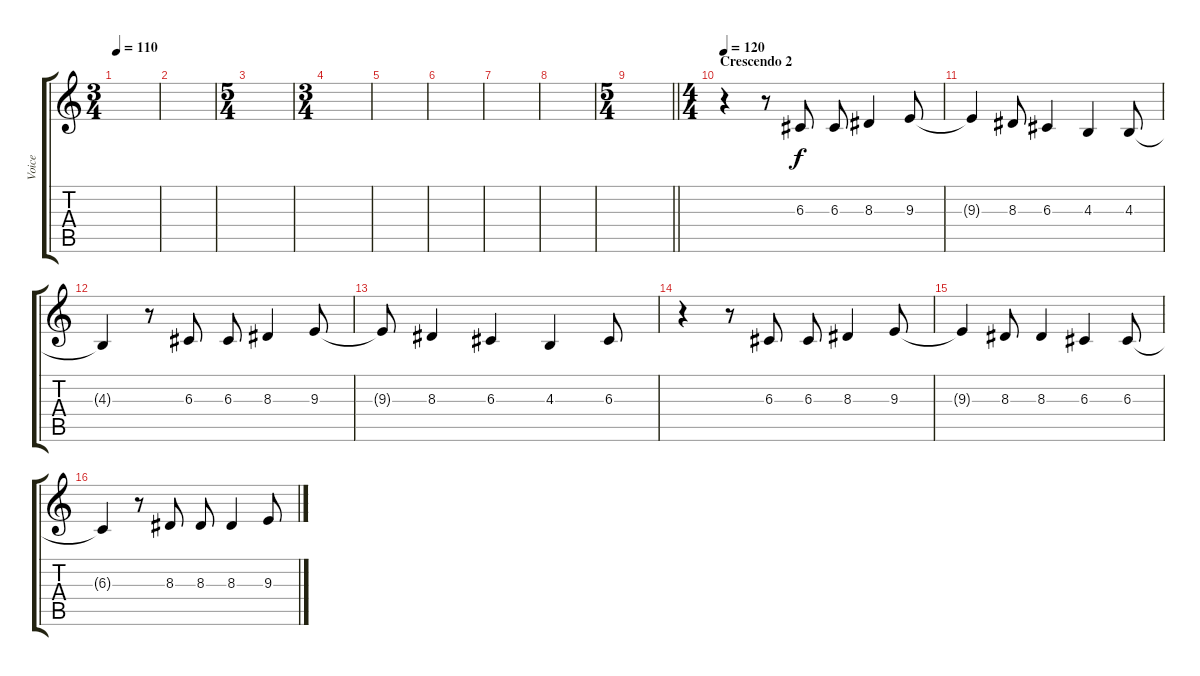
\track ("Voice" "Voice") {instrument voiceoohs}
\staff {score tabs}
\tuning (E4 B3 G3 D3 A2 E2) {hide}
\ts (3 4)
\tempo 110
\clef g2
\ks c
|
|
\ts (5 4)
|
\ts (3 4)
|
|
|
|
|
\ts (5 4)
\barLineRight lightlight
|
\ts (4 4)
\section ("" "Crescendo 2")
\tempo 120
r.4 r.8 6.3.8 6.3.8 8.3.4 9.3.8 |
9.3{t}.4 8.3.8 6.3.4 4.3.4 4.3.8 |
4.3{t}.4 r.8 6.3.8 6.3.8 8.3.4 9.3.8 |
9.3{t}.8 8.3.4 6.3.4 4.3.4 6.3.8 |
r.4 r.8 6.3.8 6.3.8 8.3.4 9.3.8 |
9.3{t}.4 8.3.8 8.3.4 6.3.4 6.3.8 |
6.3{t}.4 r.8 8.3.8 8.3.8 8.3.4 9.3.8
